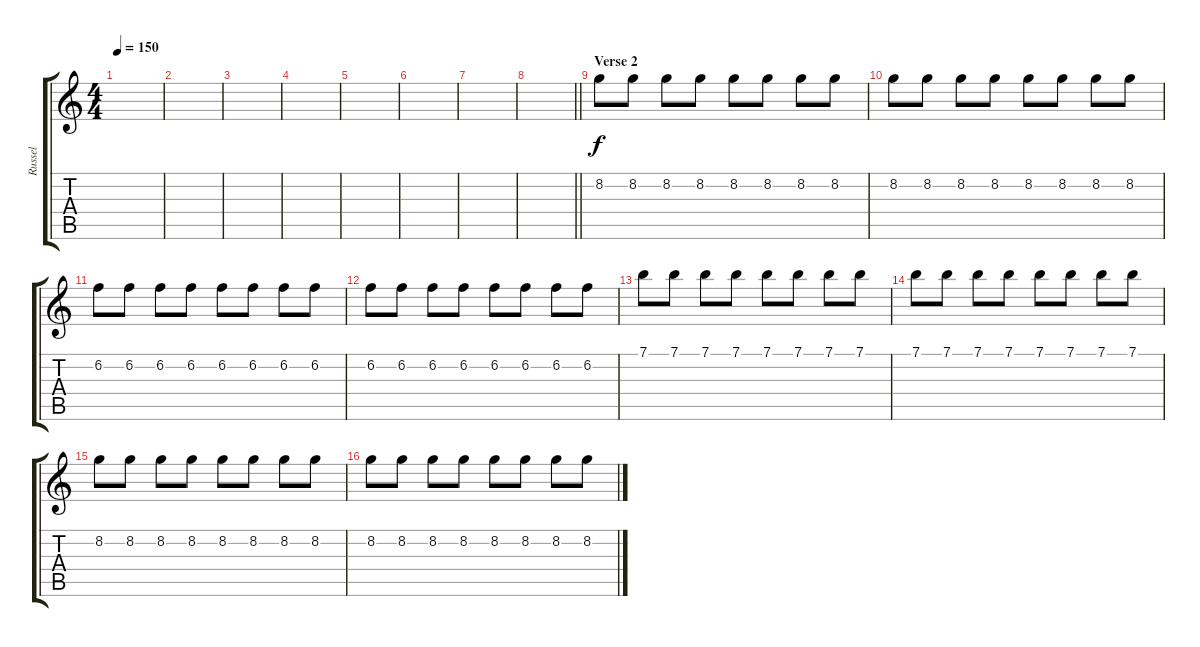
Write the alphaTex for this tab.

\track ("Russel" "Russel") {instrument overdrivenguitar}
\staff {score tabs}
\tuning (E4 B3 G3 D3 A2 E2) {hide}
\ts (4 4)
\tempo 150
\clef g2
\ks c
|
|
|
|
|
|
|
\barLineRight lightlight
|
\section ("" "Verse 2")
8.2.8 8.2.8 8.2.8 8.2.8 8.2.8 8.2.8 8.2.8 8.2.8 |
8.2.8 8.2.8 8.2.8 8.2.8 8.2.8 8.2.8 8.2.8 8.2.8 |
6.2.8 6.2.8 6.2.8 6.2.8 6.2.8 6.2.8 6.2.8 6.2.8 |
6.2.8 6.2.8 6.2.8 6.2.8 6.2.8 6.2.8 6.2.8 6.2.8 |
7.1.8 7.1.8 7.1.8 7.1.8 7.1.8 7.1.8 7.1.8 7.1.8 |
7.1.8 7.1.8 7.1.8 7.1.8 7.1.8 7.1.8 7.1.8 7.1.8 |
8.2.8 8.2.8 8.2.8 8.2.8 8.2.8 8.2.8 8.2.8 8.2.8 |
8.2.8 8.2.8 8.2.8 8.2.8 8.2.8 8.2.8 8.2.8 8.2.8
